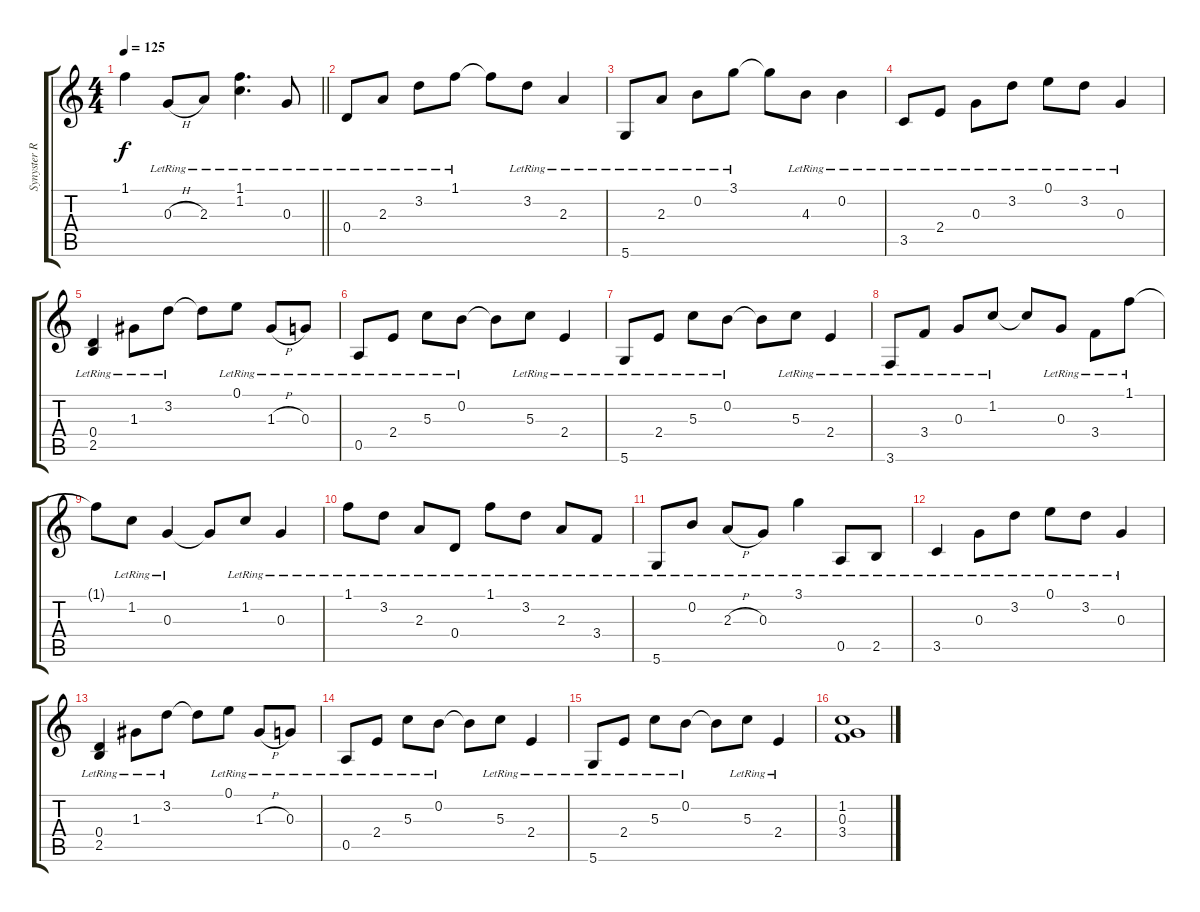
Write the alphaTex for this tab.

\track ("Synyster Rhythm" "Synyster R") {instrument distortionguitar}
\staff {score tabs}
\tuning (E4 B3 G3 D3 A2 D2) {hide}
\ts (4 4)
\tempo 125
\clef g2
\barLineRight lightlight
\ks c
1.1{t}.4{dy f} 0.3{h lr}.8 2.3{lr}.8 (1.1{lr} 1.2{lr}).4{d} 0.3{lr}.8 |
0.4{lr}.8{instrument electricguitarjazz} 2.3{lr}.8 3.2{lr}.8 1.1{lr}.8 1.1{t}.8 3.2{lr}.8 2.3{lr}.4 |
5.6{lr}.8 2.3{lr}.8 0.2{lr}.8 3.1{lr}.8 3.1{t}.8 4.3{lr}.8 0.2{lr}.4 |
3.5{lr}.8 2.4{lr}.8 0.3{lr}.8 3.2{lr}.8 0.1{lr}.8 3.2{lr}.8 0.3{lr}.4 |
(0.4{lr} 2.5{lr}).4 1.3{lr}.8 3.2{lr}.8 3.2{t}.8 0.1{lr}.8 1.3{h lr}.8 0.3{lr}.8 |
0.5{lr}.8 2.4{lr}.8 5.3{lr}.8 0.2{lr}.8 0.2{t}.8 5.3{lr}.8 2.4{lr}.4 |
5.6{lr}.8 2.4{lr}.8 5.3{lr}.8 0.2{lr}.8 0.2{t}.8 5.3{lr}.8 2.4{lr}.4 |
3.6{lr}.8 3.4{lr}.8 0.3{lr}.8 1.2{lr}.8 1.2{t}.8 0.3{lr}.8 3.4{lr}.8 1.1{lr}.8 |
1.1{t}.8 1.2{lr}.8 0.3{lr}.4 0.3{t}.8 1.2{lr}.8 0.3{lr}.4 |
1.1{lr}.8 3.2{lr}.8 2.3{lr}.8 0.4{lr}.8 1.1{lr}.8 3.2{lr}.8 2.3{lr}.8 3.4{lr}.8 |
5.6{lr}.8 0.2{lr}.8 2.3{h lr}.8 0.3{lr}.8 3.1{lr}.4 0.5{lr}.8 2.5{lr}.8 |
3.5{lr}.4 0.3{lr}.8 3.2{lr}.8 0.1{lr}.8 3.2{lr}.8 0.3{lr}.4 |
(0.4{lr} 2.5{lr}).4 1.3{lr}.8 3.2{lr}.8 3.2{t}.8 0.1{lr}.8 1.3{h lr}.8 0.3{lr}.8 |
0.5{lr}.8 2.4{lr}.8 5.3{lr}.8 0.2{lr}.8 0.2{t}.8 5.3{lr}.8 2.4{lr}.4 |
5.6{lr}.8 2.4{lr}.8 5.3{lr}.8 0.2{lr}.8 0.2{t}.8 5.3{lr}.8 2.4{lr}.4 |
(1.2 0.3 3.4).1
